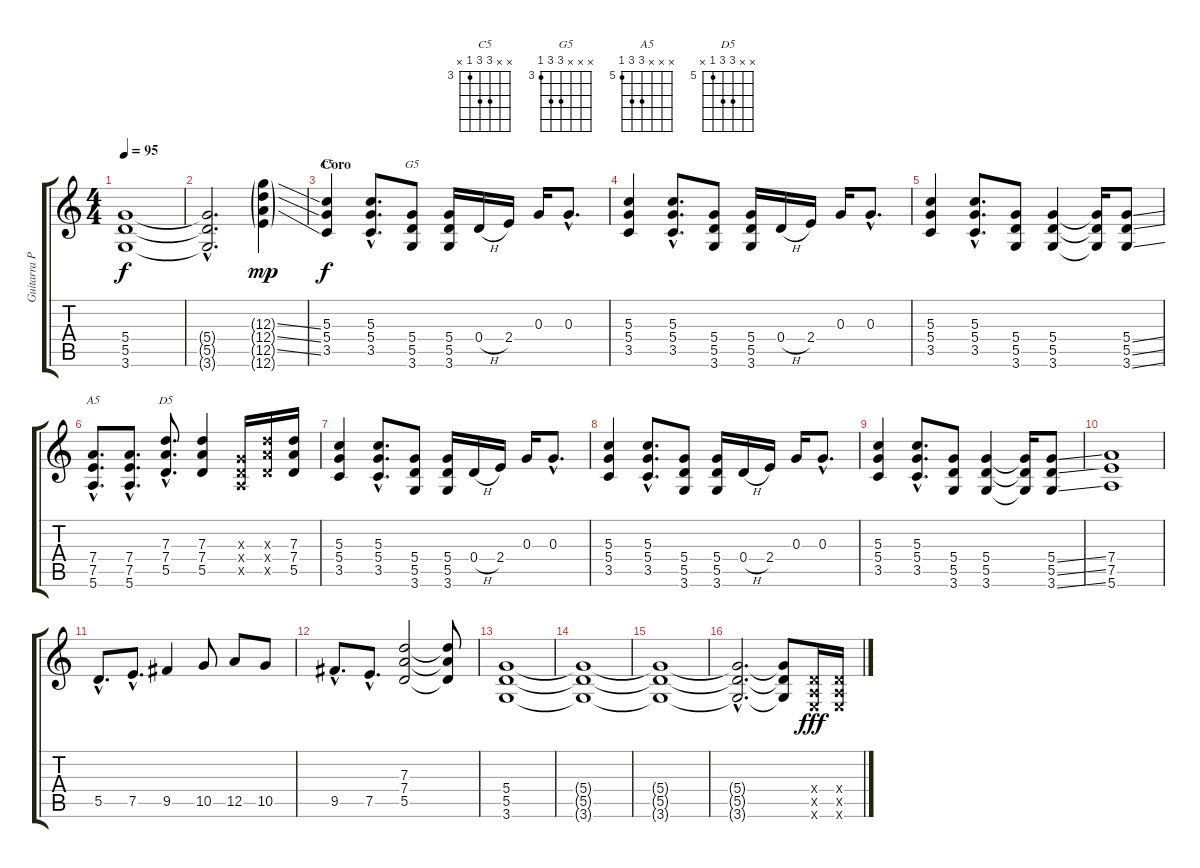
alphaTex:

\track ("Guitarra Primera" "Guitarra P") {instrument distortionguitar}
\staff {score tabs}
\tuning (E4 B3 G3 D3 A2 E2) {hide}
\chord ("C5" x x 5 5 3 x) {firstfret 3}
\chord ("G5" x x x 5 5 3) {firstfret 3}
\chord ("A5" x x x 7 7 5) {firstfret 5}
\chord ("D5" x x 7 7 5 x) {firstfret 5}
\ts (4 4)
\tempo 95
\clef g2
\ks c
(5.4{t} 5.5{t} 3.6{t}).1{dy f} |
(5.4{hac t} 5.5{hac t} 3.6{hac t}).2{d} (12.3{ss g} 12.4{ss g} 12.5{ss g} 12.6{g}).4{dy mp} |
\section ("" "Coro")
(5.3 5.4 3.5).4{ch "C5" dy f} (5.3{hac} 5.4{hac} 3.5{hac}).8{d} (5.4 5.5 3.6).8{ch "G5"} (5.4 5.5 3.6).16 0.4{h}.16 2.4.16 0.3.16 0.3{hac}.8{d} |
(5.3 5.4 3.5).4 (5.3{hac} 5.4{hac} 3.5{hac}).8{d} (5.4 5.5 3.6).8 (5.4 5.5 3.6).16 0.4{h}.16 2.4.16 0.3.16 0.3{hac}.8{d} |
(5.3 5.4 3.5).4 (5.3{hac} 5.4{hac} 3.5{hac}).8{d} (5.4 5.5 3.6).8 (5.4 5.5 3.6).4 (5.4{t} 5.5{t} 3.6{t}).16 (5.4{ss} 5.5{ss} 3.6{ss}).8 |
(7.4{hac} 7.5{hac} 5.6{hac}).8{d ch "A5"} (7.4{hac} 7.5{hac} 5.6{hac}).8{d} (7.3{hac} 7.4{hac} 5.5{hac}).8{d ch "D5"} (7.3 7.4 5.5).4 (0.3{x} 0.4{x} 0.5{x}).16 (7.3{x} 7.4{x} 5.5{x}).16 (7.3 7.4 5.5).16 |
(5.3 5.4 3.5).4 (5.3{hac} 5.4{hac} 3.5{hac}).8{d} (5.4 5.5 3.6).8 (5.4 5.5 3.6).16 0.4{h}.16 2.4.16 0.3.16 0.3{hac}.8{d} |
(5.3 5.4 3.5).4 (5.3{hac} 5.4{hac} 3.5{hac}).8{d} (5.4 5.5 3.6).8 (5.4 5.5 3.6).16 0.4{h}.16 2.4.16 0.3.16 0.3{hac}.8{d} |
(5.3 5.4 3.5).4 (5.3{hac} 5.4{hac} 3.5{hac}).8{d} (5.4 5.5 3.6).8 (5.4 5.5 3.6).4 (5.4{t} 5.5{t} 3.6{t}).16 (5.4{ss} 5.5{ss} 3.6{ss}).8 |
(7.4 7.5 5.6).1 |
5.5{hac}.8{d} 7.5{hac}.8{d} 9.5.4 10.5.8 12.5.8 10.5.8 |
9.5{hac}.8{d} 7.5{hac}.8{d} (7.3 7.4 5.5).2 (7.3{t} 7.4{t} 5.5{t}).8 |
\section ("" "")
(5.4 5.5 3.6).1 |
(5.4{t} 5.5{t} 3.6{t}).1 |
(5.4{t} 5.5{t} 3.6{t}).1 |
(5.4{hac t} 5.5{hac t} 3.6{hac t}).2{d} (5.4{t} 5.5{t} 3.6{t}).8 (0.4{x} 0.5{x} 0.6{x}).16{dy fff} (0.4{x} 0.5{x} 0.6{x}).16
